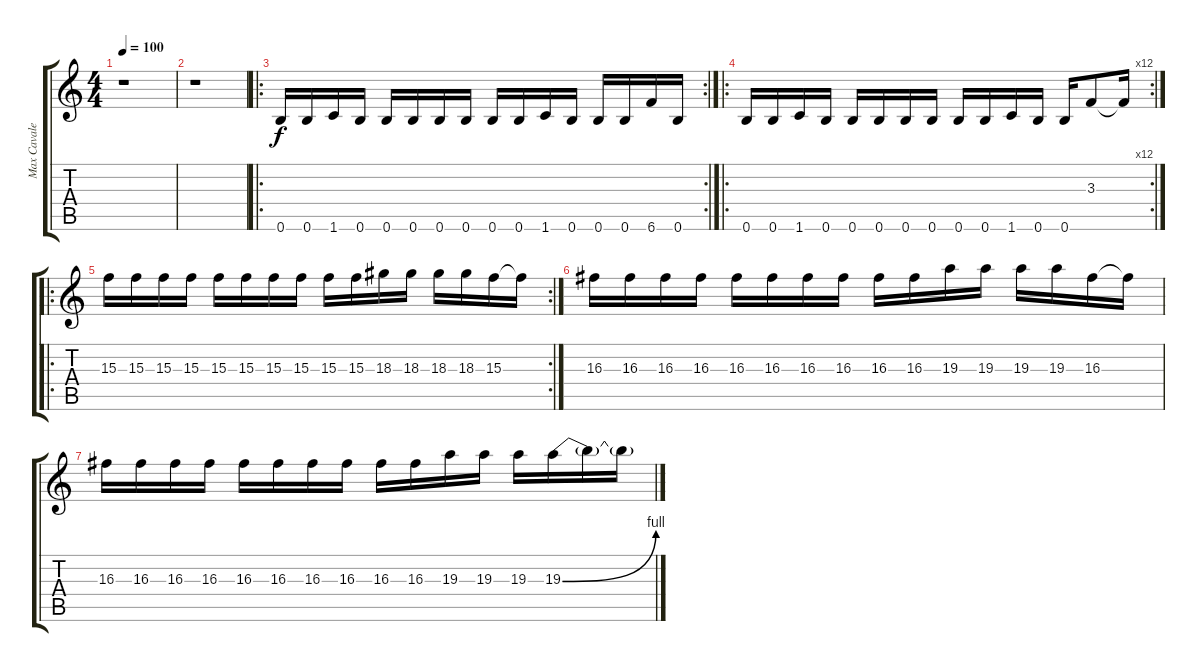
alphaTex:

\track ("Max Cavalera - Rhythm Guitar" "Max Cavale") {instrument overdrivenguitar}
\staff {score tabs}
\tuning (B3 Gb3 D3 A2 E2 B2) {hide}
\ts (4 4)
\tempo 100
\clef g2
\ks c
r.1{dy f} |
r.1 |
\ro
\rc 2
0.6.16 0.6.16 1.6.16 0.6.16 0.6.16 0.6.16 0.6.16 0.6.16 0.6.16 0.6.16 1.6.16 0.6.16 0.6.16 0.6.16 6.6.16 0.6.16 |
\ro
\rc 12
0.6.16 0.6.16 1.6.16 0.6.16 0.6.16 0.6.16 0.6.16 0.6.16 0.6.16 0.6.16 1.6.16 0.6.16 0.6.16 3.3.8 3.3{t}.16 |
\ro
\rc 2
15.3.16 15.3.16 15.3.16 15.3.16 15.3.16 15.3.16 15.3.16 15.3.16 15.3.16 15.3.16 18.3.16 18.3.16 18.3.16 18.3.16 15.3.16 15.3{t}.16 |
16.3.16 16.3.16 16.3.16 16.3.16 16.3.16 16.3.16 16.3.16 16.3.16 16.3.16 16.3.16 19.3.16 19.3.16 19.3.16 19.3.16 16.3.16 16.3{t}.16 |
16.3.16 16.3.16 16.3.16 16.3.16 16.3.16 16.3.16 16.3.16 16.3.16 16.3.16 16.3.16 19.3.16 19.3.16 19.3.16 19.3{be (bend 0 0 60 4)}.16 19.3{t}.16 19.3{t}.16
